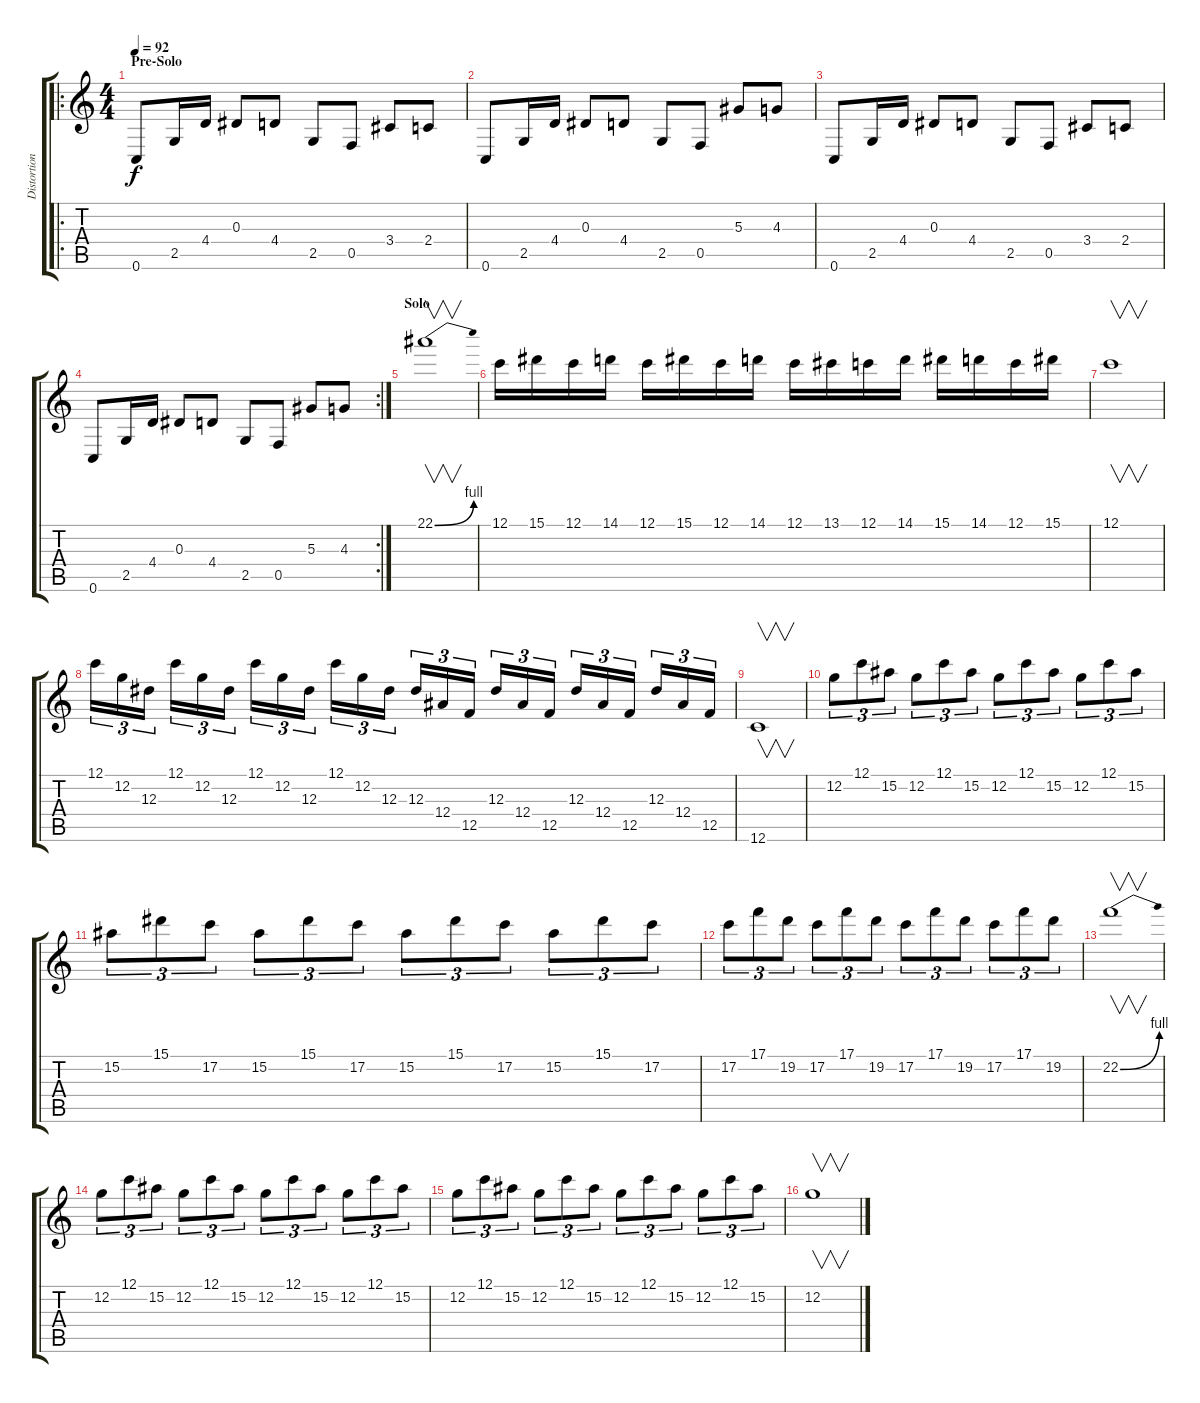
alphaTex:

\track ("Distortion Guitar" "Distortion") {instrument distortionguitar}
\staff {score tabs}
\tuning (C4 G3 Eb3 Bb2 F2 C2) {hide}
\ro
\ts (4 4)
\section ("" "Pre-Solo")
\tempo 92
\clef g2
\ks c
0.6.8{dy f} 2.5.16 4.4.16 0.3.8 4.4.8 2.5.8 0.5.8 3.4.8 2.4.8 |
0.6.8 2.5.16 4.4.16 0.3.8 4.4.8 2.5.8 0.5.8 5.3.8 4.3.8 |
0.6.8 2.5.16 4.4.16 0.3.8 4.4.8 2.5.8 0.5.8 3.4.8 2.4.8 |
\rc 2
0.6.8 2.5.16 4.4.16 0.3.8 4.4.8 2.5.8 0.5.8 5.3.8 4.3.8 |
\section ("" "Solo")
22.1{be (bend 0 0 60 4)}.1{v} |
12.1.16 15.1.16 12.1.16 14.1.16 12.1.16 15.1.16 12.1.16 14.1.16 12.1.16 13.1.16 12.1.16 14.1.16 15.1.16 14.1.16 12.1.16 15.1.16 |
12.1.1{v} |
12.1.16{tu (3 2)} 12.2.16{tu (3 2)} 12.3.16{tu (3 2)} 12.1.16{tu (3 2)} 12.2.16{tu (3 2)} 12.3.16{tu (3 2)} 12.1.16{tu (3 2)} 12.2.16{tu (3 2)} 12.3.16{tu (3 2)} 12.1.16{tu (3 2)} 12.2.16{tu (3 2)} 12.3.16{tu (3 2)} 12.3.16{tu (3 2)} 12.4.16{tu (3 2)} 12.5.16{tu (3 2)} 12.3.16{tu (3 2)} 12.4.16{tu (3 2)} 12.5.16{tu (3 2)} 12.3.16{tu (3 2)} 12.4.16{tu (3 2)} 12.5.16{tu (3 2)} 12.3.16{tu (3 2)} 12.4.16{tu (3 2)} 12.5.16{tu (3 2)} |
12.6.1{v} |
12.2.8{tu (3 2)} 12.1.8{tu (3 2)} 15.2.8{tu (3 2)} 12.2.8{tu (3 2)} 12.1.8{tu (3 2)} 15.2.8{tu (3 2)} 12.2.8{tu (3 2)} 12.1.8{tu (3 2)} 15.2.8{tu (3 2)} 12.2.8{tu (3 2)} 12.1.8{tu (3 2)} 15.2.8{tu (3 2)} |
15.2.8{tu (3 2)} 15.1.8{tu (3 2)} 17.2.8{tu (3 2)} 15.2.8{tu (3 2)} 15.1.8{tu (3 2)} 17.2.8{tu (3 2)} 15.2.8{tu (3 2)} 15.1.8{tu (3 2)} 17.2.8{tu (3 2)} 15.2.8{tu (3 2)} 15.1.8{tu (3 2)} 17.2.8{tu (3 2)} |
17.2.8{tu (3 2)} 17.1.8{tu (3 2)} 19.2.8{tu (3 2)} 17.2.8{tu (3 2)} 17.1.8{tu (3 2)} 19.2.8{tu (3 2)} 17.2.8{tu (3 2)} 17.1.8{tu (3 2)} 19.2.8{tu (3 2)} 17.2.8{tu (3 2)} 17.1.8{tu (3 2)} 19.2.8{tu (3 2)} |
22.2{be (bend 0 0 60 4)}.1{v} |
12.2.8{tu (3 2)} 12.1.8{tu (3 2)} 15.2.8{tu (3 2)} 12.2.8{tu (3 2)} 12.1.8{tu (3 2)} 15.2.8{tu (3 2)} 12.2.8{tu (3 2)} 12.1.8{tu (3 2)} 15.2.8{tu (3 2)} 12.2.8{tu (3 2)} 12.1.8{tu (3 2)} 15.2.8{tu (3 2)} |
12.2.8{tu (3 2)} 12.1.8{tu (3 2)} 15.2.8{tu (3 2)} 12.2.8{tu (3 2)} 12.1.8{tu (3 2)} 15.2.8{tu (3 2)} 12.2.8{tu (3 2)} 12.1.8{tu (3 2)} 15.2.8{tu (3 2)} 12.2.8{tu (3 2)} 12.1.8{tu (3 2)} 15.2.8{tu (3 2)} |
12.2.1{v}
